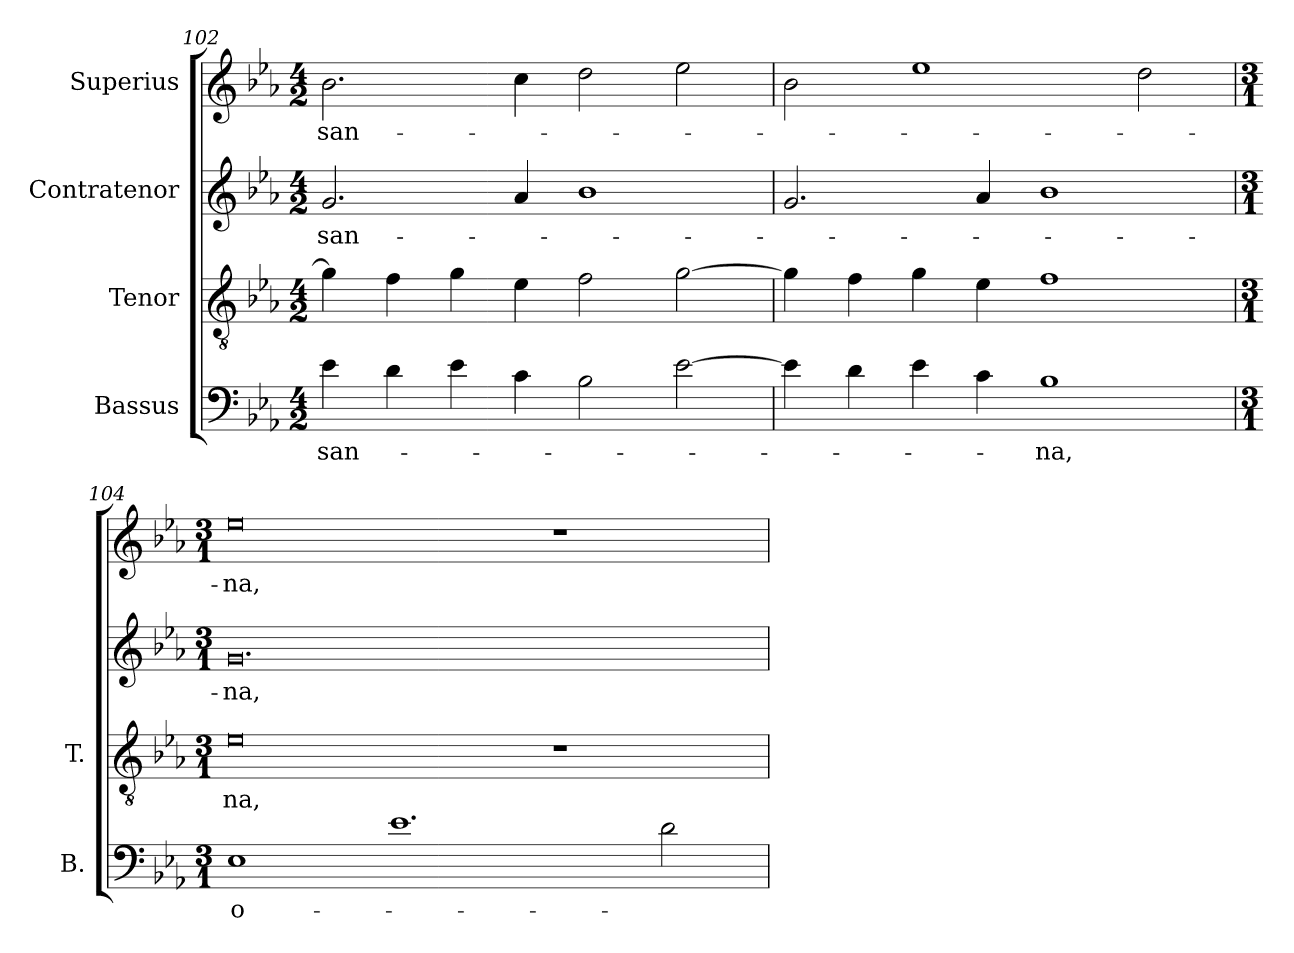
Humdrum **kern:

**kern	**text	**kern	**text	**kern	**text	**kern	**text
*part4	*part4	*part3	*part3	*part2	*part2	*part1	*part1
*staff4	*staff4	*staff3	*staff3	*staff2	*staff2	*staff1	*staff1
*I"Bassus	*	*I"Tenor	*	*I"Contratenor	*	*I"Superius	*
*I'B.	*	*I'T.	*	*	*	*	*
*clefF4	*	*clefGv2	*	*clefG2	*	*clefG2	*
*	*	*ITrd7c12	*	*ITrd7c12	*	*	*
*k[b-e-a-]	*	*k[b-e-a-]	*	*k[b-e-a-]	*	*k[b-e-a-]	*
*E-:	*	*E-:	*	*E-:	*	*E-:	*
*M4/2	*	*M4/2	*	*M4/2	*	*M4/2	*
=102	=102	=102	=102	=102	=102	=102	=102
!	!LO:LY:b:color=#000000	!	!	!	!	!	!
!	!	!	!	!	!LO:LY:b:color=#000000	!	!
!	!	!	!	!	!	!	!LO:LY:b:color=#000000
4e-i\	-san-	4Gi\]	.	2.Gi/	-san-	2.b-i\	-san-
4di\	.	4Fi\	.	.	.	.	.
4e-i\	.	4Gi\	.	.	.	.	.
4ci\	.	4E-i\	.	4A-i/	.	4cci\	.
2B-i\	.	2Fi\	.	1B-i	.	2ddi\	.
[>2e-i\	.	[>2Gi\	.	.	.	2ee-i\	.
=103	=103	=103	=103	=103	=103	=103	=103
4e-i\]	.	4Gi\]	.	2.Gi/	.	2b-i\	.
4di\	.	4Fi\	.	.	.	.	.
4e-i\	.	4Gi\	.	.	.	1ee-i	.
4ci\	.	4E-i\	.	4A-i/	.	.	.
!	!LO:LY:b:color=#000000	!	!	!	!	!	!
1B-i	-na,	1Fi	.	1B-i	.	.	.
.	.	.	.	.	.	2ddi\	.
!!LO:PB:g=z
=104	=104	=104	=104	=104	=104	=104	=104
*M3/1	*	*M3/1	*	*M3/1	*	*M3/1	*
!	!LO:LY:b:color=#000000	!	!	!	!	!	!
!	!	!	!LO:LY:b:color=#000000	!	!	!	!
!	!	!	!	!	!LO:LY:b:color=#000000	!	!
!	!	!	!	!	!	!	!LO:LY:b:color=#000000
1E-i	o-	0E-i	-na,	0.Gi	-na,	0ee-i	-na,
1.e-i	.	.	.	.	.	.	.
.	.	1r	.	.	.	1r	.
2di\	.	.	.	.	.	.	.
=	=	=	=	=	=	=	=
*-	*-	*-	*-	*-	*-	*-	*-
